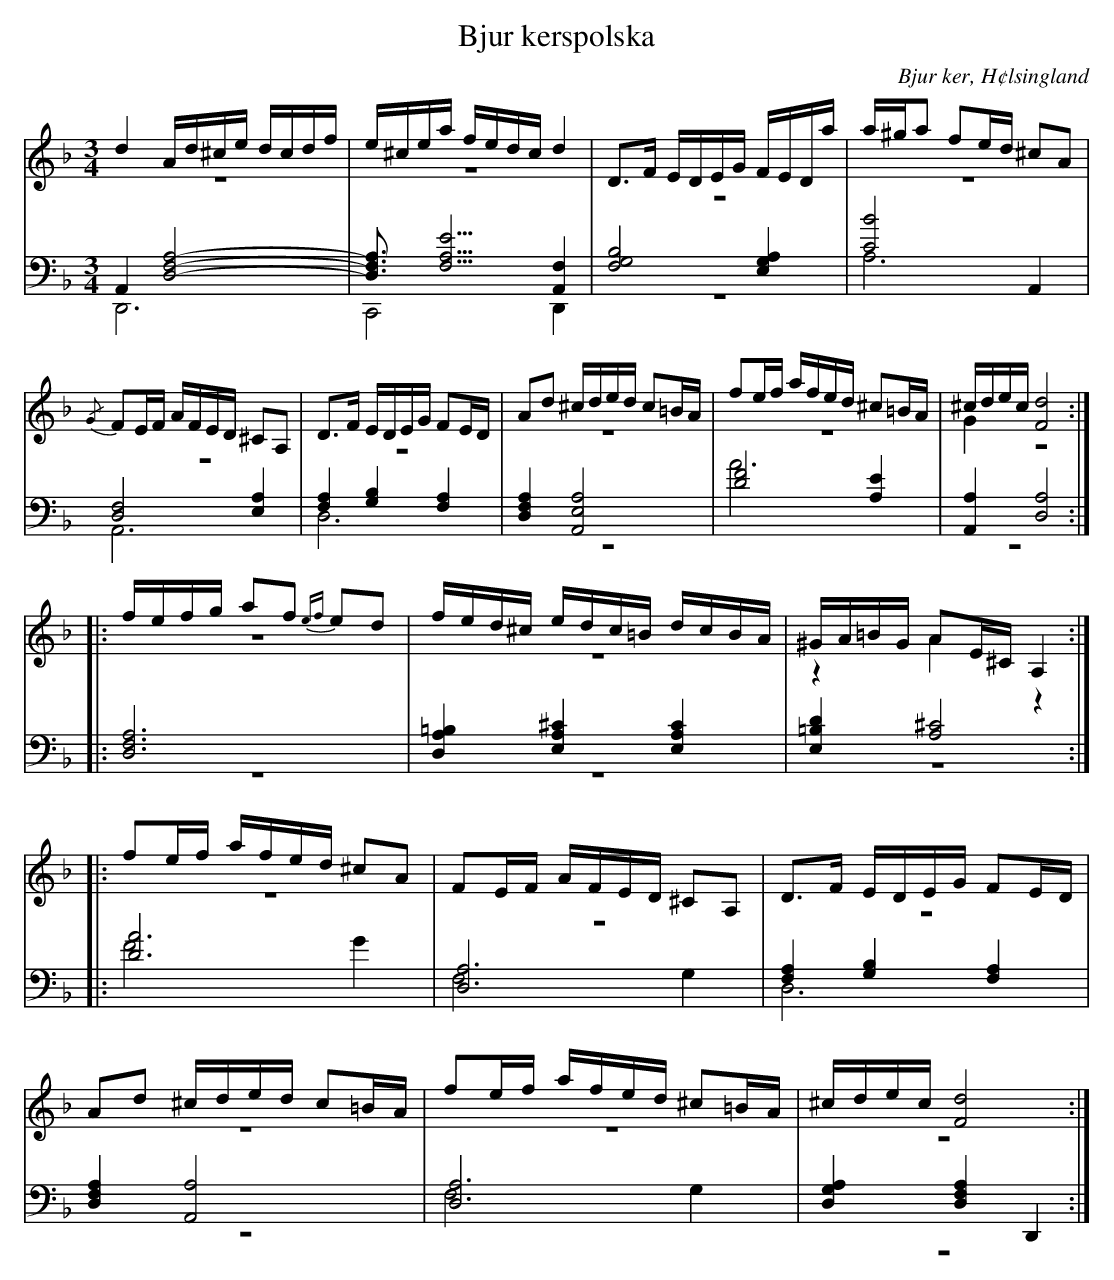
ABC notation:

X:1
T: Bjur kerspolska
O: Bjur ker, H¢lsingland
M: 3/4
L: 1/16
K: Dm
V:1
V:2 merge
V:3
V:4 merge
V:1
d4 Ad^ce dcdf |e^cea fedc d4|D2>F2 EDEG FEDa|a^ga2 f2ed ^c2A2|
{/G}F2EF AFED ^C2A,2|D2>F2 EDEG F2ED|A2d2 ^cded c2=BA|f2ef afed ^c2=BA|^cdec [F8d8]:|
|:fefg a2f2 {ef}e2d2 |fed^c edc=B dcBA|^GA=BG A2E^C A,4:|
|:f2ef afed ^c2A2|F2EF AFED ^C2A,2|D2>F2 EDEG F2ED|
A2d2 ^cded c2=BA|f2ef afed ^c2=BA|^cdec [F8d8]:|
V:2
z12|z12|z12|z12|
z12|z12|z12|z12|G4 z8:|
|:z12|z12|z4 A4 z4:|
|:z12|z12|z12|
z12|z12|z12:|
V:3 clef=bass
A,,4 [D,8F,8A,8]-|[D,3F,3A,3] [F,5A,5E5] [F,4A,,4]|[B,8F,8G,8] [E,4G,4A,4]|[C8B8] A,,4|
[D,8F,8] [E,4A,4]|[F,4A,4] [G,4B,4] [F,4A,4]|[D,4F,4A,4] [A,,8E,8A,8]|[D8F8] [A,4E4]|[A,,4A,4] [D,8A,8]:|
|:[D,12F,12A,12]|[D,4A,4=B,4] [E,4A,4^C4] [E,4A,4C4]|[E,4=B,4D4] [A,8^C8]:|
|:[D12A12]|[D,12A,12]|[F,4A,4] [G,4B,4] [F,4A,4]|
[D,4F,4A,4] [A,,8A,8]|[D,12A,12]|[D,4G,4A,4] [D,4F,4A,4] D,,4:|
V:4 clef=bass
D,,12|C,,8 D,,4|z12|A,12|
A,,12|D,12|z12|A12|z12:|
|:z12|z12|z12:|
|:F8 G4|F,8 G,4|D,12|
z12|F,8 G,4|z12:|
